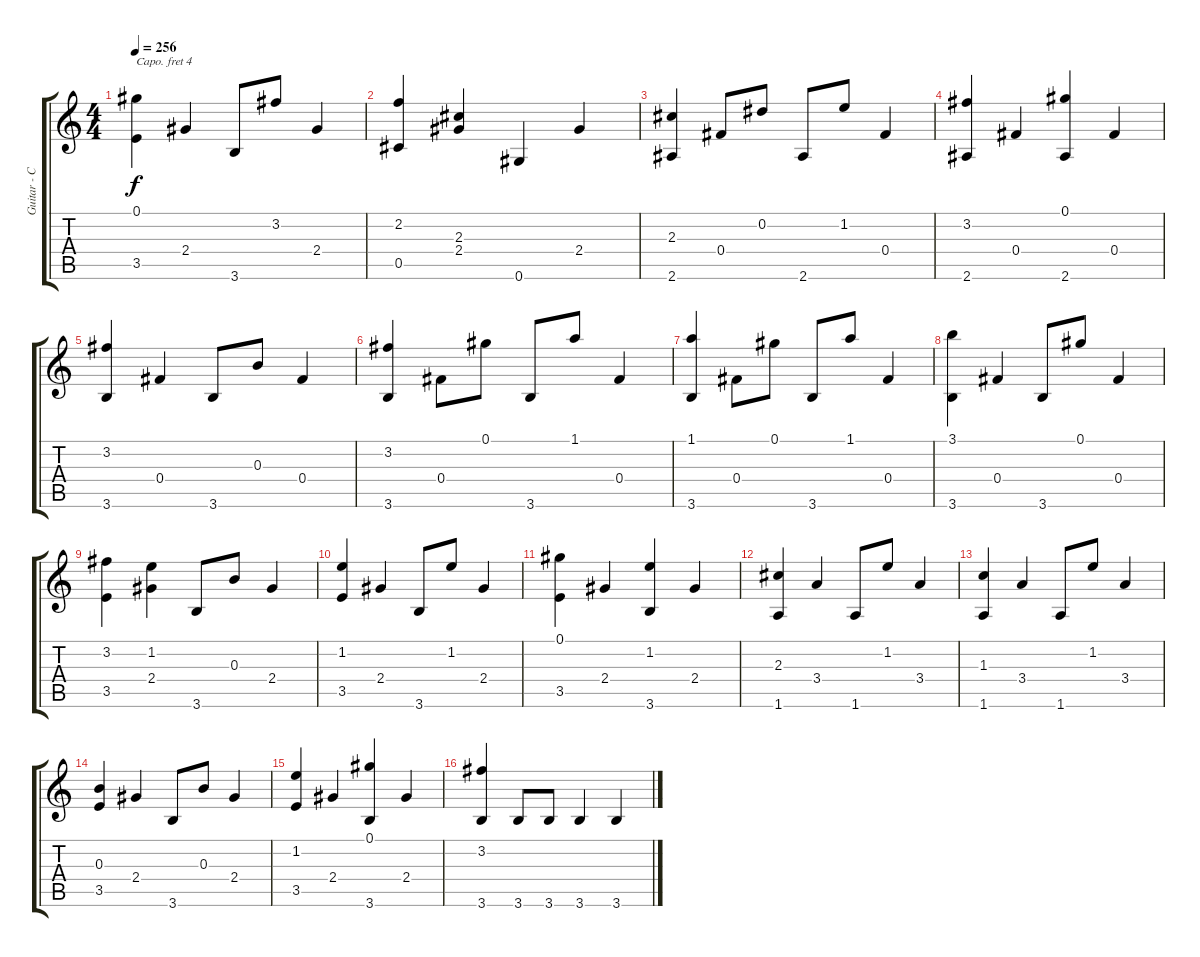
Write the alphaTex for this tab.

\track ("Guitar - Capo up 4 fret" "Guitar - C") {instrument acousticguitarsteel}
\staff {score tabs}
\capo 4
\tuning (E4 B3 G3 D3 A2 E2) {hide}
\ts (4 4)
\tempo 256
\clef g2
\ks c
(0.1 3.5).4{dy f} 2.4.4 3.6.8 3.2.8 2.4.4 |
(2.2 0.5).4 (2.3 2.4).4 0.6.4 2.4.4 |
(2.3 2.6).4 0.4.8 0.2.8 2.6.8 1.2.8 0.4.4 |
(3.2 2.6).4 0.4.4 (0.1 2.6).4 0.4.4 |
(3.2 3.6).4 0.4.4 3.6.8 0.3.8 0.4.4 |
(3.2 3.6).4 0.4.8 0.1.8 3.6.8 1.1.8 0.4.4 |
(1.1 3.6).4 0.4.8 0.1.8 3.6.8 1.1.8 0.4.4 |
(3.1 3.6).4 0.4.4 3.6.8 0.1.8 0.4.4 |
(3.2 3.5).4 (1.2 2.4).4 3.6.8 0.3.8 2.4.4 |
(1.2 3.5).4 2.4.4 3.6.8 1.2.8 2.4.4 |
(0.1 3.5).4 2.4.4 (1.2 3.6).4 2.4.4 |
(2.3 1.6).4 3.4.4 1.6.8 1.2.8 3.4.4 |
(1.3 1.6).4 3.4.4 1.6.8 1.2.8 3.4.4 |
(0.3 3.5).4 2.4.4 3.6.8 0.3.8 2.4.4 |
(1.2 3.5).4 2.4.4 (0.1 3.6).4 2.4.4 |
(3.2 3.6).4 3.6.8 3.6.8 3.6.4 3.6.4
